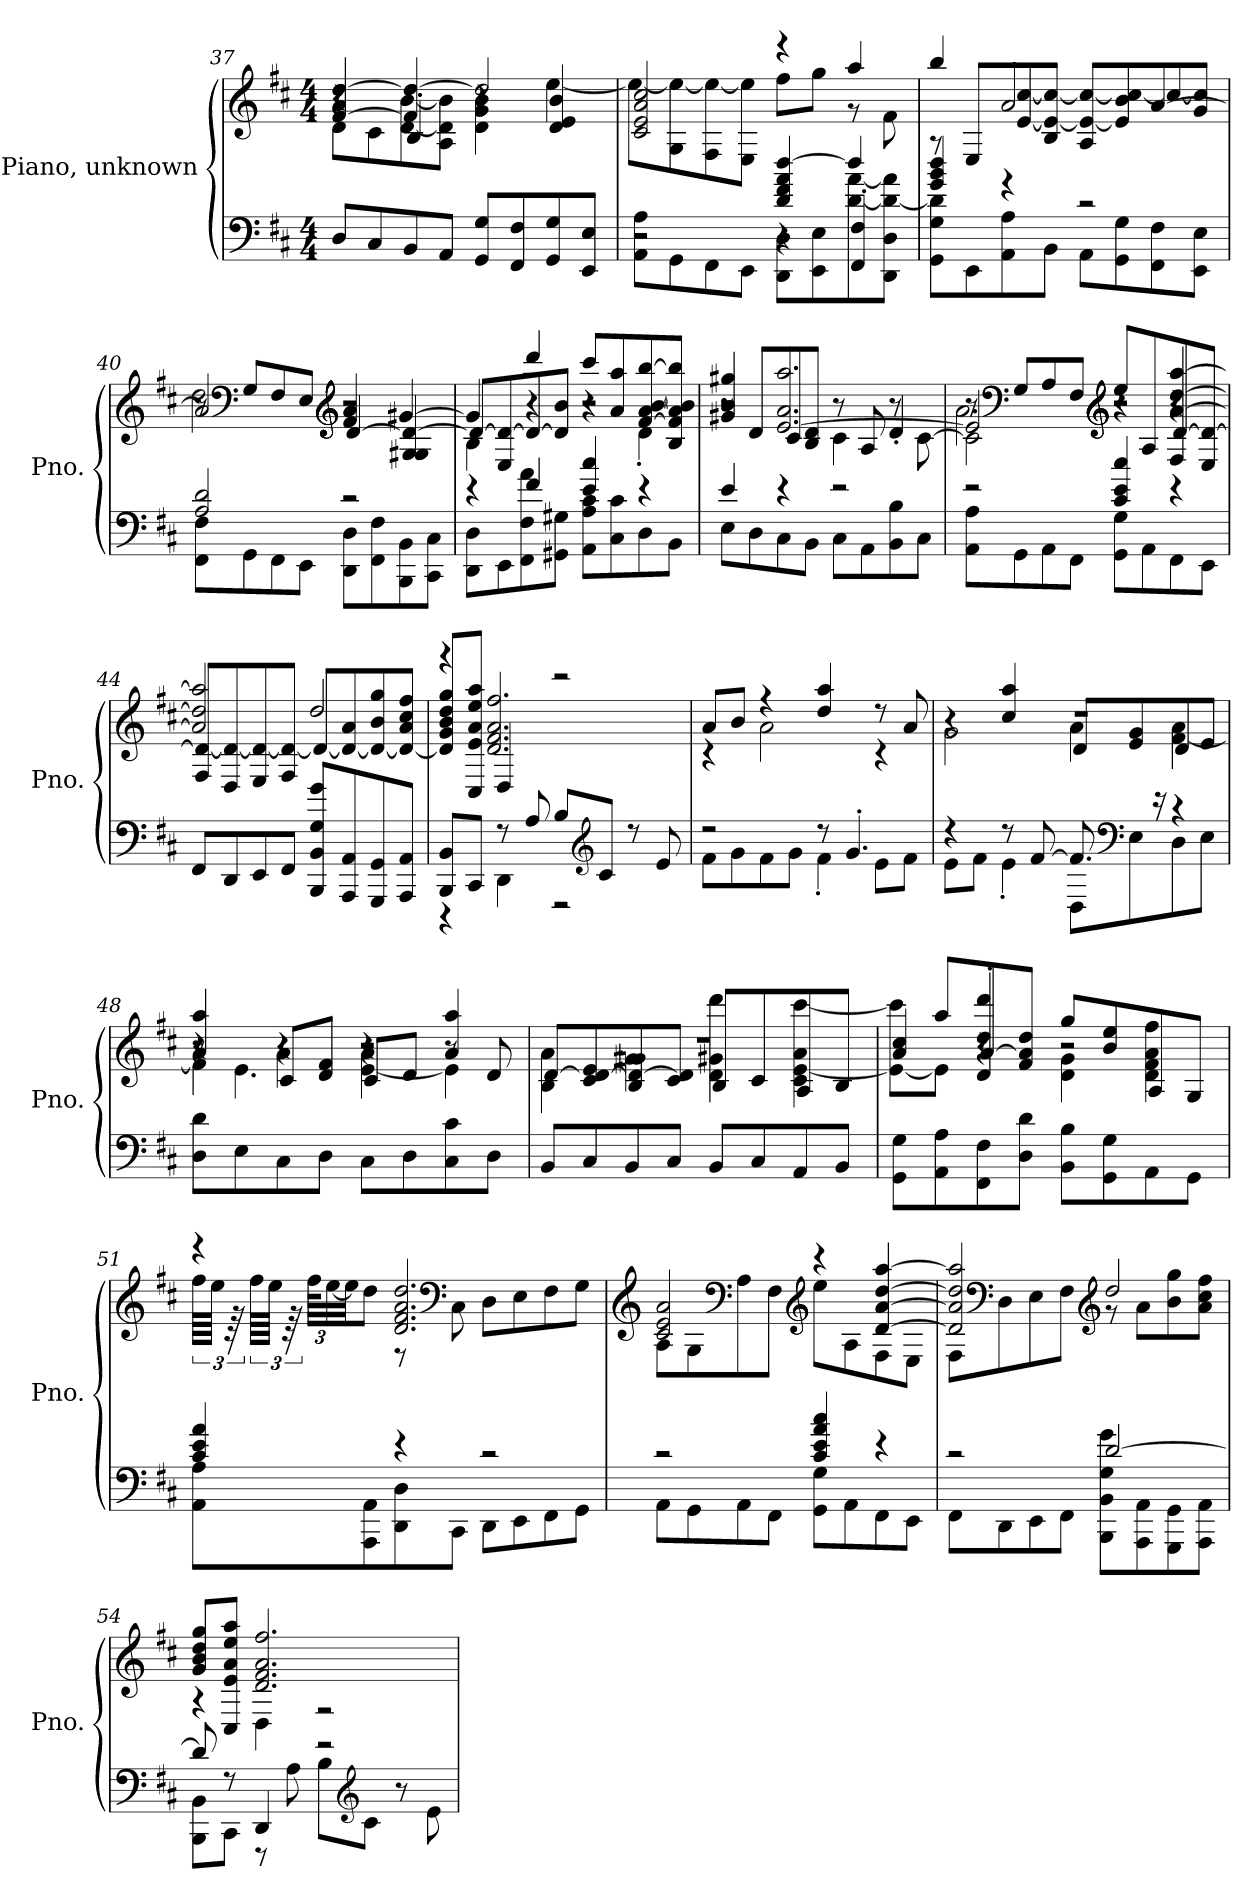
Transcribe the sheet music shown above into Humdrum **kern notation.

**kern	**kern
*part1	*part1
*staff2	*staff1
*I"Piano, unknown	*
*I'Pno.	*
!!LO:LB:g=z
*clefF4	*clefG2
*k[f#c#]	*k[f#c#]
*M4/4	*M4/4
=37	=37
*	*^
*	*	*^
8D/L	[4f#/ 4a/ [4dd/	8d\L	4r
8C#/	.	8c#\	.
8BB/	4f#/] 4dd/_	[8d\ [8b\	4B'/
8AA/J	.	8A\ 8d\] 8b\]J	.
8GG/ 8G/L	2dd/]	4d\ 4g\ 4b\	4r
8FF#/ 8F#/	.	.	.
8GG/ 8G/	.	[4ee\	4d/ 4e/ 4b/
8EE/ 8E/J	.	.	.
*	*	*v	*v
=38	=38	=38
*^	*	*
*	*^	*	*
2r	8AA\ 8A\L	2r	2c#/ 2e/ 2a/ 2cc#/	8ee\L_
.	8GG\	.	.	8G\ 8ee\_
.	8FF#\	.	.	8F#\ 8ee\_
.	8EE\J	.	.	8E\ 8ee\]J
4d/ 4f#/ 4a/ [4dd/	8DD\ 8D\L	4r	4r	8ff#\L
.	8EE\ 8E\	.	.	8gg\J
4dd/]	[8d\ [8a\	4FF#/' 4F#/'	4aa/	8r
.	8DD\ 8D\ 8d\_ 8a\]J	.	.	8f#\
*	*v	*v	*	*
=39	=39	=39	=39
4g/ 4b/ 4dd/	8GG\ 8G\ 8d\]L	4bb/	8r
.	8EE\	.	8E/L
4r	8AA\ 8A\	2a'/	[8e/ [8cc#/
.	8BB\J	.	8B/ 8e/_ 8cc#/_J
2r	8AA\L	.	8A/ 8e/_ 8cc#/_L
.	8GG\ 8G\	.	8e/] 8b/ 8cc#/_
.	8FF#\ 8F#\	[4a/	8cc#/_
.	8EE\ 8E\J	.	8g/ 8cc#/]J
!!LO:LB:g=z
=40	=40	=40	=40
*	*	*	*^
2A/ 2d/	8FF#\ 8F#\L	2a/]	2dd\	8r
*	*	*clefF4	*	*
.	8GG\	.	.	8G/L
.	8FF#\	.	.	8F#/
.	8EE\J	.	.	8E/J
*	*	*clefG2	*	*
2r	8DD\ 8D\L	4f#/ 4a/	2r	[4d/
.	8FF#\ 8F#\	.	.	.
.	8BBB\ 8BB\	[4g#X/	.	4G/ 4G#X/ 4d/_
.	8CC#\ 8C#\J	.	.	.
=41	=41	=41	=41	=41
4r	8DD\ 8D\L	4g#/]	4B\	8d/L_
.	8EE\	.	.	8E/ 8d/_
4f#/	8FF#\ 8F#\ 8a\	4ddd/	4r	8d/_
.	8GG#X\ 8G#X\J	.	.	8d/] 8b/J
4e/ 4cc#/	8AA\ 8A\ 8c#\L	2r	4r	8ccc#/L
.	8C#\ 8c#\	.	.	8a/ 8aa/
4r	8D\	.	4d'\	[8f#/ [8a/ [8b/ [8bb/
.	8BB\J	.	.	8B/ 8f#/] 8a/] 8b/] 8bb/]J
=42	=42	=42	=42	=42
4e/	8E\L	4g#X/ 4b/ 4gg#X/	8r	2r
.	8D\	.	8d/L	.
4r	8C#\	[2.e/ 2.a/ 2.aa/	8c#/	.
.	8BB\J	.	8B/ 8d/J	.
2r	8C#\L	.	8r	4c#\
.	8AA\	.	8A/	.
.	8BB\ 8B\	.	4d'/	8r
.	8C#\J	.	.	[8c#\
!!LO:LB:g=z
=43	=43	=43	=43	=43
*	*	*	*	*^
2r	8AA\ 8A\L	2e/]	2.a\	8r	2c#\]
*	*	*clefF4	*	*	*
.	8GG\	.	.	8G/L	.
.	8AA\	.	.	8A/	.
.	8FF#\J	.	.	8F#/J	.
*	*	*clefG2	*	*	*
4c#/ 4e/ 4cc#/	8GG\ 8G\L	4r	.	8ee/L	2r
.	8AA\	.	.	8A/	.
4r	8FF#\	4F#/ [4a/ [4dd/ [4aa/	4r	[8d/	.
.	8EE\J	.	.	8E/ 8d/_J	.
*v	*v	*	*	*	*
*	*	*v	*v	*v
=44	=44	=44
8FF#/L	2a/] 2dd/] 2aa/]	8F#/ 8d/_L
8DD/	.	8D/ 8d/_
8EE/	.	8E/ 8d/_
8FF#/J	.	8F#/ 8d/_J
8BBB/ 8BB/ 8G/ 8g/L	2dd/	8d/L_
8AAA/ 8AA/	.	8d/_ 8a/
8GGG/ 8GG/	.	8d/_ 8b/ 8gg/
8AAA/ 8AA/J	.	8d/_ 8a/ 8cc#/ 8ff#/J
=45	=45	=45
*^	*	*
8BBB/ 8BB/L	4r	4r	8d/] 8g/ 8b/ 8dd/ 8gg/L
8CC#/J	.	.	8C#/ 8e/ 8a/ 8ee/ 8aa/J
8r	4DD\	4D/	2.d/ 2.f#/ 2.a/ 2.ff#/
8A/	.	.	.
8B/L	2r	2r	.
*clefG2	*	*	*
8c#/J	.	.	.
8r	.	.	.
8e/	.	.	.
!!LO:LB:g=z	!!
=46	=46	=46	=46
2r	8f#\L	8a/L	4r
.	8g\	8b/J	.
.	8f#\	4r	2a\
.	8g\J	.	.
8r	4f#'\	4dd/ 4aa/	.
4.g'/	.	.	.
.	8e\L	8r	4r
.	8f#\J	8a/	.
=47	=47	=47	=47
*	*	*	*^
4r	8e\L	1r	2g\	4r
.	8f#\J	.	.	.
8r	4e'\	.	.	4cc#/ 4aa/
[8f#/	.	.	.	.
8.f#/]	8D\L	.	4a\	8d/L
*clefF4	*	*	*	*
.	8E\	.	.	8e/ 8g/
16r	.	.	.	.
4r	8D\	.	[4f#\ 4a\	8d/
.	8E\J	.	.	8e/J
*v	*v	*	*	*
=48	=48	=48	=48
*	*	*	*^
8D\ 8d\L	4a/ 4aa/	4f#\]	4r	8r
8E\	.	.	.	4.e\
8C#\	4r	4a\	8c#/L	.
8D\J	.	.	8d/ 8f#/J	.
8C#\L	4r	[4e\ 4a\	8c#/L	2r
8D\	.	.	8d/J	.
8C#\ 8c#\	4a/ 4aa/	4e\]	8r	.
8D\J	.	.	8d/	.
*	*	*	*v	*v
!!LO:PB:g=z
=49	=49	=49	=49
8BB/L	1r	4B\ 4a\	[8d/L
8C#/	.	.	8c#/ 8d/_ 8e/
8BB/	.	4g#X\	8B/ 8d/_ 8gn/
8C#/J	.	.	8c#/ 8d/]J
8BB/L	.	4d\ 4g#X\ 4ddd\	8B/L
8C#/	.	.	8c#/
8AA/	.	4c#\ [4e\ 4a\ [4ccc#\	8A/
8BB/J	.	.	8B/J
=50	=50	=50	=50
8GG\ 8G\L	4a/ 4cc#/	8e\_ 8ccc#\]L	8r
8AA\ 8A\	.	8e\J]	8aa/L
8FF#\ 8F#\	4d/' 4dd/' 4ddd/'	4r	[8a/
8D\ 8d\J	.	.	8f#/ 8a/] 8dd/J
8BB\ 8B\L	2r	4d\ 4g\	8gg/L
8GG\ 8G\	.	.	8b/ 8ee/
8AA\	.	4d\ 4f#\ 4a\ 4ff#\	8A/
8GG\J	.	.	8G/J
*	*	*v	*v
!!LO:LB:g=z
=51	=51	=51
*^	*	*
4c#/ 4e/ 4a/	8AA\ 8A\L	4r	96ff#\LLLL
.	.	.	96ee\JJJJ
.	.	.	96r
.	.	.	96ff#\LLLL
.	.	.	96ee\JJJJ
.	.	.	96r
*	*	*	*Xbrackettup
.	.	.	96ff#\KLLL
.	.	.	[48ee\
.	.	.	32ee\JJ]
.	8AAA\ 8AA\	.	8dd\J
4r	8DD\ 8D\	2.d/ 2.f#/ 2.a/ 2.dd/	8r
*	*	*clefF4	*
.	8CC#\J	.	8C#\
2r	8DD\L	.	8D\L
.	8EE\	.	8E\
.	8FF#\	.	8F#\
.	8GG\J	.	8G\J
=52	=52	=52	=52
*	*	*clefG2	*
2r	8AA\L	2c#/ 2e/ 2a/	8A\L
.	8GG\	.	8G\
*	*	*clefF4	*
.	8AA\	.	8A\
.	8FF#\J	.	8F#\J
*	*	*clefG2	*
4c#/ 4e/ 4a/ 4cc#/	8GG\ 8G\L	4r	8ee\L
.	8AA\	.	8A\
4r	8FF#\	[4d/ [4a/ [4dd/ [4aa/	8F#\
.	8EE\J	.	8E\J
!!LO:LB:g=z	!!
=53	=53	=53	=53
2r	8FF#\L	2d/] 2a/] 2dd/] 2aa/]	8F#\L
*	*	*clefF4	*
.	8DD\	.	8D\
.	8EE\	.	8E\
.	8FF#\J	.	8F#\J
*	*	*clefG2	*
[2d/	8BBB\ 8BB\ 8G\ 8g\L	2dd/	8r
.	8AAA\ 8AA\	.	8a\L
.	8GGG\ 8GG\	.	8b\ 8gg\
.	8AAA\ 8AA\J	.	8a\ 8cc#\ 8ff#\J
=54	=54	=54	=54
8d/]	8BBB\ 8BB\L	8g/ 8b/ 8dd/ 8gg/L	4r
8r	8CC#\J	8C#/ 8e/ 8a/ 8ee/ 8aa/J	.
4DD/	8r	2.d/ 2.f#/ 2.a/ 2.ff#/	4D\
.	8A\	.	.
2r	8B\L	.	2r
*clefG2	*	*	*
.	8c#\J	.	.
.	8r	.	.
.	8e\	.	.
*v	*v	*	*
*	*v	*v
=	=
*-	*-
